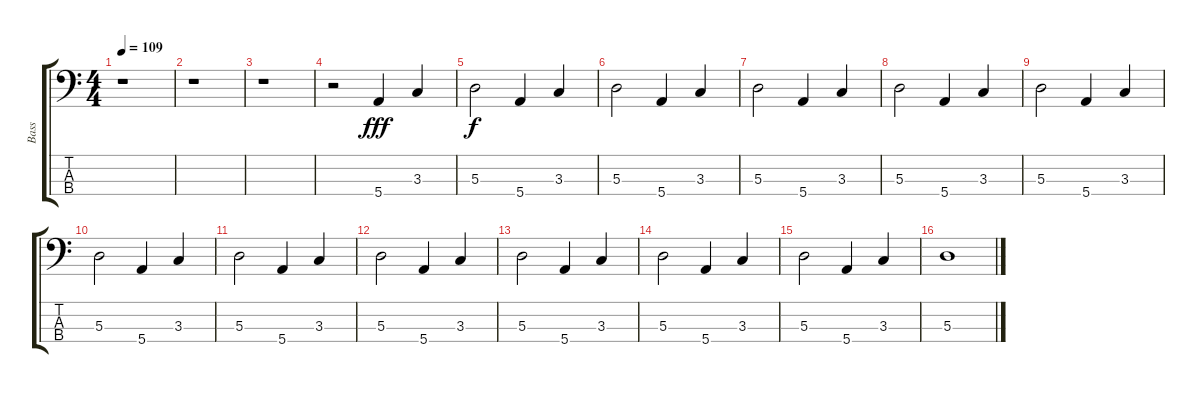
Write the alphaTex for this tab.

\track ("Bass" "Bass") {instrument electricbassfinger}
\staff {score tabs}
\tuning (G2 D2 A1 E1) {hide}
\ts (4 4)
\tempo 109
\clef f4
\ks c
r.1{dy fff instrument electricbassfinger} |
r.1 |
r.1 |
r.2 5.4.4 3.3.4 |
5.3.2{dy f} 5.4.4 3.3.4 |
5.3.2 5.4.4 3.3.4 |
5.3.2 5.4.4 3.3.4 |
5.3.2 5.4.4 3.3.4 |
5.3.2 5.4.4 3.3.4 |
5.3.2 5.4.4 3.3.4 |
5.3.2 5.4.4 3.3.4 |
5.3.2 5.4.4 3.3.4 |
5.3.2 5.4.4 3.3.4 |
5.3.2 5.4.4 3.3.4 |
5.3.2 5.4.4 3.3.4 |
5.3.1
